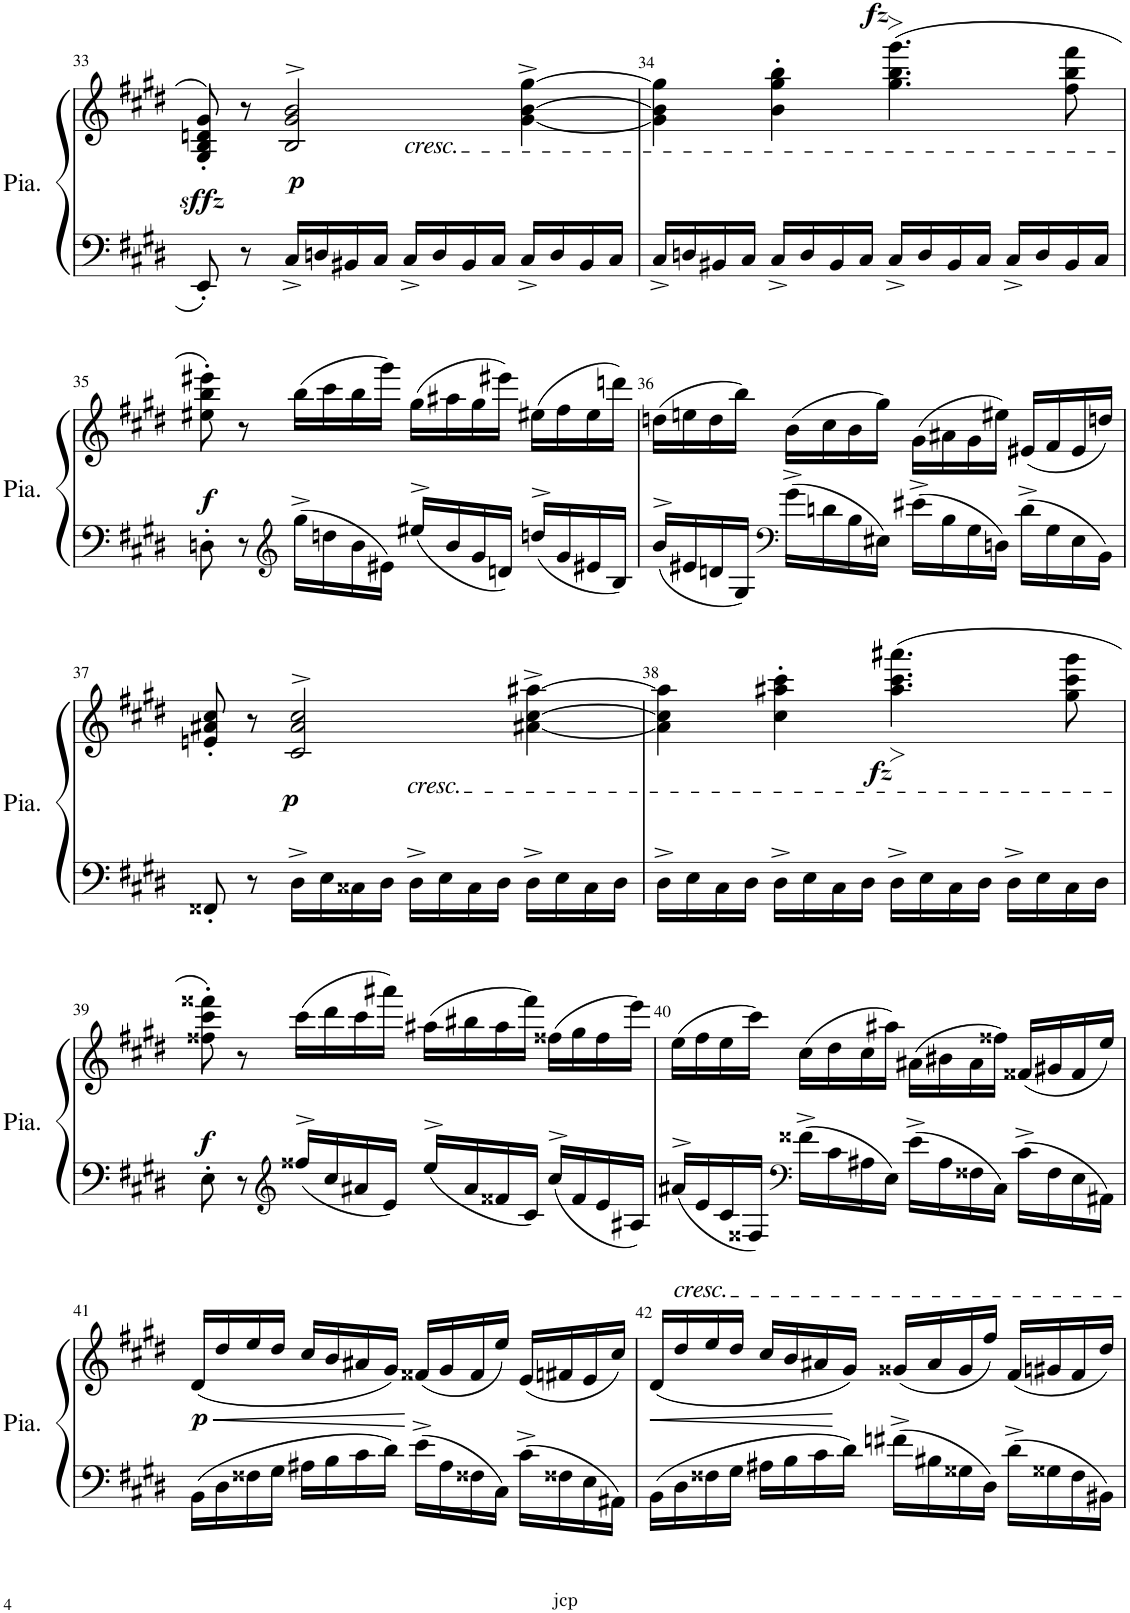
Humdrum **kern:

**kern	**kern	**dynam
*part1	*part1	*part1
*staff2	*staff1	*staff1/2
*I"Piano	*	*
*I'Pia.	*	*
!!LO:PB:g=z
*clefF4	*clefG2	*
*k[f#c#g#d#]	*k[f#c#g#d#]	*
*M4/4	*M4/4	*
*met(c)	*met(c)	*
=33	=33	=33
!	!	!LO:DY:b
8EE'/	8G#/' 8B/' 8dn/' 8g#/'	sffz
8r	8r	.
!	!	!LO:DY:b
16C#^/LL	2B/^> 2g#/^> 2b/^>	p
16Dn/	.	.
16BB#X/	.	.
16C#/JJ	.	.
!LO:TX:a:i:t=cresc.	!	!
16C#^/LL	.	.
16D/	.	.
16BB#/	.	.
16C#/JJ	.	.
16C#^/LL	[4g#\^ [4b\^ [4gg#\^	.
16D/	.	.
16BB#/	.	.
16C#/JJ	.	.
=34	=34	=34
16C#^/LL	4g#\] 4b\] 4gg#\]	.
16Dn/	.	.
16BB#X/	.	.
16C#/JJ	.	.
16C#^/LL	4b\' 4gg#\' 4bb\'	.
16D/	.	.
16BB#/	.	.
16C#/JJ	.	.
!	!	!LO:DY:a
16C#^/LL	(4.gg#\> 4.bb\> 4.ggg#\>	fz
16D/	.	.
16BB#/	.	.
16C#/JJ	.	.
16C#^/LL	.	.
16D/	.	.
16BB#/	8ff#\ 8bb\ 8fff#\	.
16C#/JJ	.	.
!!LO:LB:g=z
=35	=35	=35
!	!	!LO:DY:b
8Dn'\	8ee#X\' 8bb\' 8eee#X\')	f
8r	8r	.
*clefG2	*	*
16gg#^\LL	(16bb\LL	.
16ddn\	16ccc#\	.
16b\	16bb\	.
16e#X\JJ	16ggg#\JJ)	.
16ee#X^>/LL	(16gg#\LL	.
16b/	16aa#X\	.
16g#/	16gg#\	.
16dn/JJ	16eee#X\JJ)	.
16ddn^>/LL	(16ee#X\LL	.
16g#/	16ff#\	.
16e#X/	16ee#\	.
16B/JJ	16dddn\JJ)	.
=36	=36	=36
16b^>/LL	(16ddn\LL	.
16e#X/	16een\	.
16dn/	16dd\	.
16G#/JJ	16bb\JJ)	.
*clefF4	*	*
16g#^\LL	(16b\LL	.
16dn\	16cc#\	.
16B\	16b\	.
16E#X\JJ	16gg#\JJ)	.
16e#X^\LL	(16g#\LL	.
16B\	16a#X\	.
16G#\	16g#\	.
16Dn\JJ	16ee#X\JJ)	.
16d^\LL	(16e#X/LL	.
16G#\	16f#/	.
16E#\	16e#/	.
16BB\JJ	16ddn/JJ)	.
!!LO:LB:g=z
=37	=37	=37
8FF##X'/	8en/' 8a#X/' 8cc#/'	.
8r	8r	.
!	!	!LO:DY:b
16D#^\LL	2c#/^> 2a#/^> 2cc#/^>	p
16E\	.	.
16C##X\	.	.
16D#\JJ	.	.
!LO:TX:a:i:t=cresc.	!	!
16D#^\LL	.	.
16E\	.	.
16C##\	.	.
16D#\JJ	.	.
16D#^\LL	[4a#X\^ [4cc#\^ [4aa#X\^	.
16E\	.	.
16C##\	.	.
16D#\JJ	.	.
=38	=38	=38
16D#^\LL	4a#\] 4cc#\] 4aa#\]	.
16E\	.	.
16C#\	.	.
16D#\JJ	.	.
16D#^\LL	4cc#\' 4aa#X\' 4ccc#\'	.
16E\	.	.
16C#\	.	.
16D#\JJ	.	.
!	!	!LO:DY:b
16D#^\LL	(4.aa#\< 4.ccc#\< 4.aaa#X\<	fz
16E\	.	.
16C#\	.	.
16D#\JJ	.	.
16D#^\LL	.	.
16E\	.	.
16C#\	8gg#\ 8ccc#\ 8ggg#\	.
16D#\JJ	.	.
!!LO:LB:g=z
=39	=39	=39
!	!	!LO:DY:b
8E'\	8ff##X\' 8ccc#\' 8fff##X\')	f
8r	8r	.
*clefG2	*	*
16ff##X^>/LL	(16ccc#\LL	.
16cc#/	16ddd#\	.
16a#X/	16ccc#\	.
16e/JJ	16aaa#X\JJ)	.
16ee^>/LL	(16aa#X\LL	.
16a#/	16bb#X\	.
16f##X/	16aa#\	.
16c#/JJ	16fff##\JJ)	.
16cc#^>/LL	(16ff##X\LL	.
16f##/	16gg#\	.
16e/	16ff##\	.
16A#X/JJ	16eee\JJ)	.
=40	=40	=40
16a#X^>/LL	(16ee\LL	.
16e/	16ff#\	.
16c#/	16ee\	.
16F##X/JJ	16ccc#\JJ)	.
*clefF4	*	*
16f##X^\LL	(16cc#\LL	.
16c#\	16dd#\	.
16A#X\	16cc#\	.
16E\JJ	16aa#X\JJ)	.
16e^\LL	(16a#X\LL	.
16A#\	16b#X\	.
16F##X\	16a#\	.
16C#\JJ	16ff##X\JJ)	.
16c#^\LL	(16f##X/LL	.
16F##\	16g#X/	.
16E\	16f##/	.
16AA#X\JJ	16ee/JJ)	.
!!LO:LB:g=z
=41	=41	=41
!	!	!LO:HP:b
!	!	!LO:DY:n=1:b
16BB\LL	(16d#/LL	< p
16D#\	16dd#/	.
16F##X\	16ee/	.
16G#\JJ	16dd#/JJ	.
16A#X\LL	16cc#/LL	.
16B\	16b/	.
16c#\	16a#X/	.
16d#\JJ	16g#/JJ)	.
16e^\LL	(16f##X/LL	[
16A#\	16g#/	.
16F##X\	16f##/	.
16C#\JJ	16ee/JJ)	.
16c#^\LL	(16e/LL	.
16F##X\	16f#X/	.
16E\	16e/	.
16AA#X\JJ	16cc#/JJ)	.
=42	=42	=42
!	!	!LO:HP:b
16BB\LL	(16d#/LL	<
!	!LO:TX:a:i:t=cresc.	!
16D#\	16dd#/	.
16F##X\	16ee/	.
16G#\JJ	16dd#/JJ	.
16A#X\LL	16cc#/LL	.
16B\	16b/	.
16c#\	16a#X/	.
16d#\JJ	16g#/JJ)	[
16f#X^\LL	(16g##X/LL	.
16B#X\	16a#/	.
16G##X\	16g##/	.
16D#\JJ	16ff#/JJ)	.
16d#^\LL	(16f#/LL	.
16G##X\	16g#X/	.
16F##\	16f#/	.
16BB#X\JJ	16dd#/JJ)	.
=	=	=
*-	*-	*-
